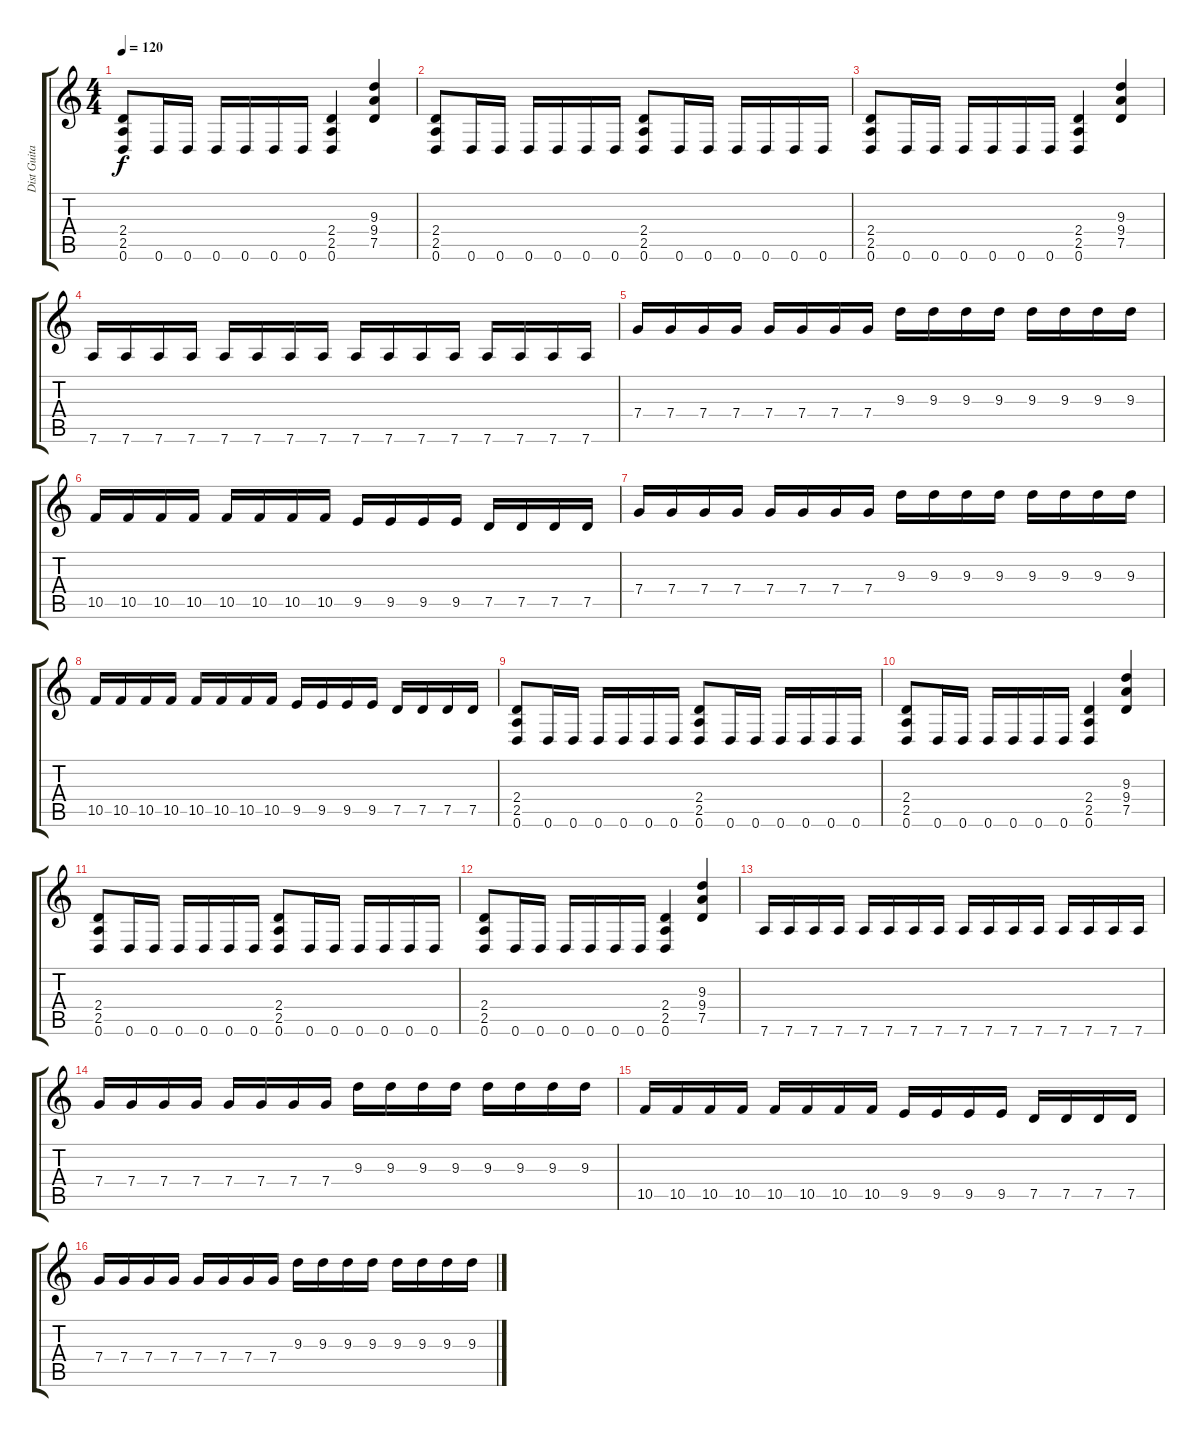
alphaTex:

\track ("Dist Guitar II" "Dist Guita") {instrument distortionguitar}
\staff {score tabs}
\tuning (D4 A3 F3 C3 G2 D2) {hide}
\ts (4 4)
\tempo 120
\clef g2
\ks c
(2.4 2.5 0.6).8{dy f} 0.6.16 0.6.16 0.6.16 0.6.16 0.6.16 0.6.16 (2.4 2.5 0.6).4 (9.3 9.4 7.5).4 |
(2.4 2.5 0.6).8 0.6.16 0.6.16 0.6.16 0.6.16 0.6.16 0.6.16 (2.4 2.5 0.6).8 0.6.16 0.6.16 0.6.16 0.6.16 0.6.16 0.6.16 |
(2.4 2.5 0.6).8 0.6.16 0.6.16 0.6.16 0.6.16 0.6.16 0.6.16 (2.4 2.5 0.6).4 (9.3 9.4 7.5).4 |
7.6.16 7.6.16 7.6.16 7.6.16 7.6.16 7.6.16 7.6.16 7.6.16 7.6.16 7.6.16 7.6.16 7.6.16 7.6.16 7.6.16 7.6.16 7.6.16 |
7.4.16 7.4.16 7.4.16 7.4.16 7.4.16 7.4.16 7.4.16 7.4.16 9.3.16 9.3.16 9.3.16 9.3.16 9.3.16 9.3.16 9.3.16 9.3.16 |
10.5.16 10.5.16 10.5.16 10.5.16 10.5.16 10.5.16 10.5.16 10.5.16 9.5.16 9.5.16 9.5.16 9.5.16 7.5.16 7.5.16 7.5.16 7.5.16 |
7.4.16 7.4.16 7.4.16 7.4.16 7.4.16 7.4.16 7.4.16 7.4.16 9.3.16 9.3.16 9.3.16 9.3.16 9.3.16 9.3.16 9.3.16 9.3.16 |
10.5.16 10.5.16 10.5.16 10.5.16 10.5.16 10.5.16 10.5.16 10.5.16 9.5.16 9.5.16 9.5.16 9.5.16 7.5.16 7.5.16 7.5.16 7.5.16 |
(2.4 2.5 0.6).8 0.6.16 0.6.16 0.6.16 0.6.16 0.6.16 0.6.16 (2.4 2.5 0.6).8 0.6.16 0.6.16 0.6.16 0.6.16 0.6.16 0.6.16 |
(2.4 2.5 0.6).8 0.6.16 0.6.16 0.6.16 0.6.16 0.6.16 0.6.16 (2.4 2.5 0.6).4 (9.3 9.4 7.5).4 |
(2.4 2.5 0.6).8 0.6.16 0.6.16 0.6.16 0.6.16 0.6.16 0.6.16 (2.4 2.5 0.6).8 0.6.16 0.6.16 0.6.16 0.6.16 0.6.16 0.6.16 |
(2.4 2.5 0.6).8 0.6.16 0.6.16 0.6.16 0.6.16 0.6.16 0.6.16 (2.4 2.5 0.6).4 (9.3 9.4 7.5).4 |
7.6.16 7.6.16 7.6.16 7.6.16 7.6.16 7.6.16 7.6.16 7.6.16 7.6.16 7.6.16 7.6.16 7.6.16 7.6.16 7.6.16 7.6.16 7.6.16 |
7.4.16 7.4.16 7.4.16 7.4.16 7.4.16 7.4.16 7.4.16 7.4.16 9.3.16 9.3.16 9.3.16 9.3.16 9.3.16 9.3.16 9.3.16 9.3.16 |
10.5.16 10.5.16 10.5.16 10.5.16 10.5.16 10.5.16 10.5.16 10.5.16 9.5.16 9.5.16 9.5.16 9.5.16 7.5.16 7.5.16 7.5.16 7.5.16 |
7.4.16 7.4.16 7.4.16 7.4.16 7.4.16 7.4.16 7.4.16 7.4.16 9.3.16 9.3.16 9.3.16 9.3.16 9.3.16 9.3.16 9.3.16 9.3.16
